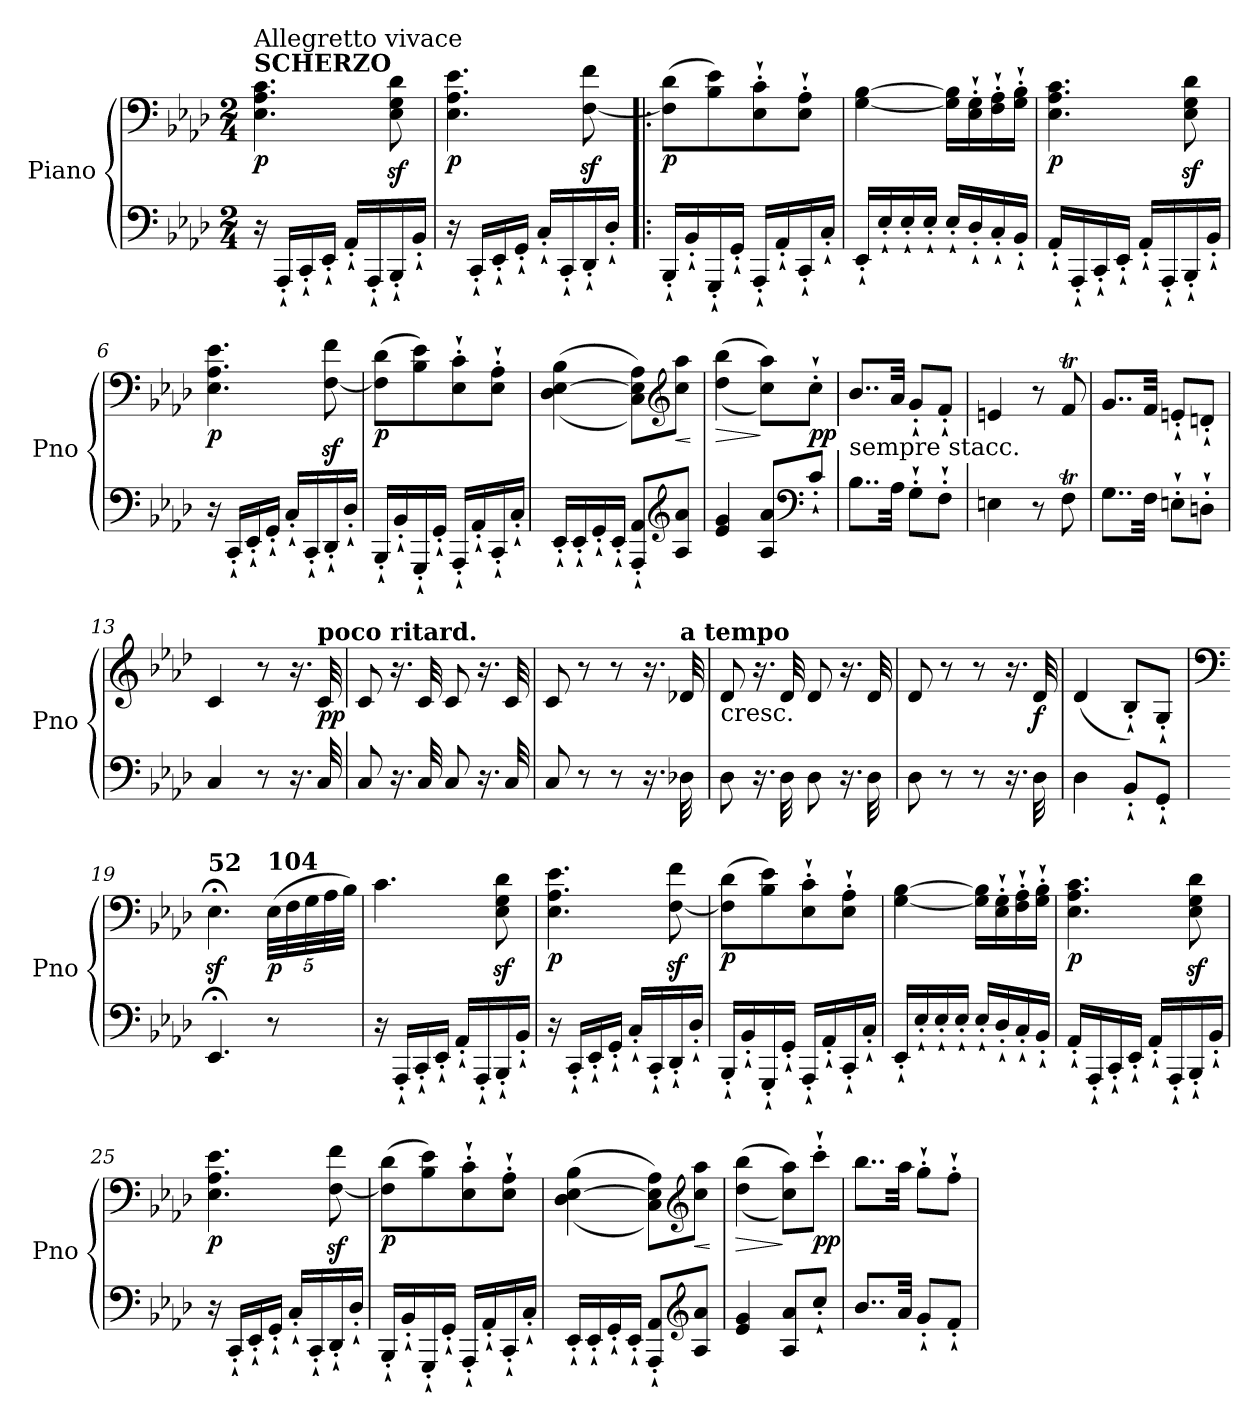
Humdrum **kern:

**kern	**kern	**dynam
*part1	*part1	*part1
*staff2	*staff1	*staff1/2
*I"Piano	*	*
*I'Pno	*	*
*clefF4	*clefF4	*
*k[b-e-a-d-]	*k[b-e-a-d-]	*
*A-:	*A-:	*
*M2/4	*M2/4	*
=1	=1	=1
!	!LO:TX:a:B:t=SCHERZO	!
!	!LO:TX:a:t=Allegretto vivace	!
!	!	!LO:DY:b
16r	4.E-\ 4.A-\ 4.c\	p
16AAA-'`/LL	.	.
16CC'`/	.	.
16EE-'`/JJ	.	.
16AA-'`/LL	.	.
16AAA-'`/	.	.
16BBB-'`/	8E-\z< 8G\z< 8d-\z<	.
16BB-'`/JJ	.	.
=2	=2	=2
!	!	!LO:DY:b
16r	4.E-\ 4.A-\ 4.e-\	p
16CC'`/LL	.	.
16EE-'`/	.	.
16GG'`/JJ	.	.
16C'`/LL	.	.
16CC'`/	.	.
16DD-'`/	[8F\z< 8f\z<	.
16D-'`/JJ	.	.
=3!|:	=3!|:	=3!|:
!	!	!LO:DY:b
16BBB-'`/LL	(>8F\] 8d-\L	p
16BB-'`/	.	.
16GGG'`/	8B-\ 8e-\)	.
16GG'`/JJ	.	.
16AAA-'`/LL	8E-\'` 8c\'`	.
16AA-'`/	.	.
16CC'`/	8E-\'` 8A-\'`J	.
16C'`/JJ	.	.
=4	=4	=4
16EE-'`/LL	[4G\ [4B-\	.
16E-'`/	.	.
16E-'`/	.	.
16E-'`/JJ	.	.
16E-'`/LL	16G\] 16B-\]LL	.
16D-'`/	16E-\'` 16G\'`	.
16C'`/	16F\'` 16A-\'`	.
16BB-'`/JJ	16G\'` 16B-\'`JJ	.
=5	=5	=5
!	!	!LO:DY:b
16AA-'`/LL	4.E-\ 4.A-\ 4.c\	p
16AAA-'`/	.	.
16CC'`/	.	.
16EE-'`/JJ	.	.
16AA-'`/LL	.	.
16AAA-'`/	.	.
16BBB-'`/	8E-\z< 8G\z< 8d-\z<	.
16BB-'`/JJ	.	.
!!LO:LB:g=z
=6	=6	=6
!	!	!LO:DY:b
16r	4.E-\ 4.A-\ 4.e-\	p
16CC'`/LL	.	.
16EE-'`/	.	.
16GG'`/JJ	.	.
16C'`/LL	.	.
16CC'`/	.	.
16DD-'`/	[8F\z< 8f\z<	.
16D-'`/JJ	.	.
=7	=7	=7
!	!	!LO:DY:b
16BBB-'`/LL	(>8F\] 8d-\L	p
16BB-'`/	.	.
16GGG'`/	8B-\ 8e-\)	.
16GG'`/JJ	.	.
16AAA-'`/LL	8E-\'` 8c\'`	.
16AA-'`/	.	.
16CC'`/	8E-\'` 8A-\'`J	.
16C'`/JJ	.	.
=8	=8	=8
16EE-'`/LL	(<(<4D-\ [4E-\ 4B-\	.
16EE-'`/	.	.
16GG'`/	.	.
16EE-'`/JJ	.	.
8AAA-/'` 8AA-/'`L	8C\ 8E-\] 8A-\L))	.
*clefG2	*clefG2	*
!	!	!LO:HP:b
8A-/ 8a-/J	8cc\ 8aa-\J	<
.	.	[
=9	=9	=9
!	!	!LO:HP:b
4e-/ 4g/	(>(>4dd-\ 4bb-\	>
8A-/ 8a-/L	8cc\ 8aa-\L))	]
*clefF4	*	*
!	!	!LO:DY:b
8c'`/J	8cc'`\J	pp
=10	=10	=10
!	!LO:TX:b:t=sempre stacc.	!
8..B-\L	8..b-/L	.
32A-\Jkk	32a-/Jkk	.
8G'`\L	8g'`/L	.
8F'`\J	8f'`/J	.
=11	=11	=11
4En\	4en/	.
8r	8r	.
8FT\	8fT/	.
!!LO:LB:g=z
=12	=12	=12
8..G\L	8..g/L	.
32F\Jkk	32f/Jkk	.
8En'`\L	8en'`/L	.
8Dn'`\J	8dn'`/J	.
=13	=13	=13
4C/	4c/	.
8r	8r	.
16.r	16.r	.
!	!LO:TX:a:B:t=poco ritard.	!
!	!	!LO:DY:b
32C/	32c/	pp
=14	=14	=14
8C/	8c/	.
16.r	16.r	.
32C/	32c/	.
8C/	8c/	.
16.r	16.r	.
32C/	32c/	.
=15	=15	=15
8C/	8c/	.
8r	8r	.
8r	8r	.
16.r	16.r	.
!	!LO:TX:a:B:t=a tempo	!
32D-X\	32d-X/	.
=16	=16	=16
!	!LO:TX:b:t=cresc.	!
8D-\	8d-/	.
16.r	16.r	.
32D-\	32d-/	.
8D-\	8d-/	.
16.r	16.r	.
32D-\	32d-/	.
=17	=17	=17
8D-\	8d-/	.
8r	8r	.
8r	8r	.
16.r	16.r	.
!	!	!LO:DY:b
32D-\	32d-/	f
=18	=18	=18
4D-\	(<4d-/	.
8BB-'`/L	8B-'`/L)	.
8GG'`/J	8G'`/J	.
!!LO:LB:g=z
=19	=19	=19
*	*clefF4	*
!	!LO:TX:a:B:t=52	!
4.EE-;</	4.E-z<;<\	.
*	*Xbrackettup	*
!	!LO:TX:a:B:t=104	!
!	!	!LO:DY:b
8r	(>40E-\LLL	p
.	40F\	.
.	40G\	.
.	40A-\	.
.	40B-\JJJ)	.
=20	=20	=20
16r	4.c\	.
16AAA-'`/LL	.	.
16CC'`/	.	.
16EE-'`/JJ	.	.
16AA-'`/LL	.	.
16AAA-'`/	.	.
16BBB-'`/	8E-\z< 8G\z< 8d-\z<	.
16BB-'`/JJ	.	.
=21	=21	=21
!	!	!LO:DY:b
16r	4.E-\ 4.A-\ 4.e-\	p
16CC'`/LL	.	.
16EE-'`/	.	.
16GG'`/JJ	.	.
16C'`/LL	.	.
16CC'`/	.	.
16DD-'`/	[8F\z< 8f\z<	.
16D-'`/JJ	.	.
=22	=22	=22
!	!	!LO:DY:b
16BBB-'`/LL	(>8F\] 8d-\L	p
16BB-'`/	.	.
16GGG'`/	8B-\ 8e-\)	.
16GG'`/JJ	.	.
16AAA-'`/LL	8E-\'` 8c\'`	.
16AA-'`/	.	.
16CC'`/	8E-\'` 8A-\'`J	.
16C'`/JJ	.	.
=23	=23	=23
16EE-'`/LL	[4G\ [4B-\	.
16E-'`/	.	.
16E-'`/	.	.
16E-'`/JJ	.	.
16E-'`/LL	16G\] 16B-\]LL	.
16D-'`/	16E-\'` 16G\'`	.
16C'`/	16F\'` 16A-\'`	.
16BB-'`/JJ	16G\'` 16B-\'`JJ	.
!!LO:LB:g=z
=24	=24	=24
!	!	!LO:DY:b
16AA-'`/LL	4.E-\ 4.A-\ 4.c\	p
16AAA-'`/	.	.
16CC'`/	.	.
16EE-'`/JJ	.	.
16AA-'`/LL	.	.
16AAA-'`/	.	.
16BBB-'`/	8E-\z< 8G\z< 8d-\z<	.
16BB-'`/JJ	.	.
=25	=25	=25
!	!	!LO:DY:b
16r	4.E-\ 4.A-\ 4.e-\	p
16CC'`/LL	.	.
16EE-'`/	.	.
16GG'`/JJ	.	.
16C'`/LL	.	.
16CC'`/	.	.
16DD-'`/	[8F\z< 8f\z<	.
16D-'`/JJ	.	.
=26	=26	=26
!	!	!LO:DY:b
16BBB-'`/LL	(>8F\] 8d-\L	p
16BB-'`/	.	.
16GGG'`/	8B-\ 8e-\)	.
16GG'`/JJ	.	.
16AAA-'`/LL	8E-\'` 8c\'`	.
16AA-'`/	.	.
16CC'`/	8E-\'` 8A-\'`J	.
16C'`/JJ	.	.
=27	=27	=27
16EE-'`/LL	(<(<4D-\ [4E-\ 4B-\	.
16EE-'`/	.	.
16GG'`/	.	.
16EE-'`/JJ	.	.
8AAA-/'` 8AA-/'`L	8C\ 8E-\] 8A-\L))	.
*clefG2	*clefG2	*
!	!	!LO:HP:b
8A-/ 8a-/J	8cc\ 8aa-\J	<
.	.	[
=28	=28	=28
!	!	!LO:HP:b
4e-/ 4g/	(>(>4dd-\ 4bb-\	>
8A-/ 8a-/L	8cc\ 8aa-\L))	]
!	!	!LO:DY:b
8cc'`/J	8ccc'`\J	pp
=29	=29	=29
8..b-/L	8..bb-\L	.
32a-/Jkk	32aa-\Jkk	.
8g'`/L	8gg'`\L	.
8f'`/J	8ff'`\J	.
=	=	=
*-	*-	*-
